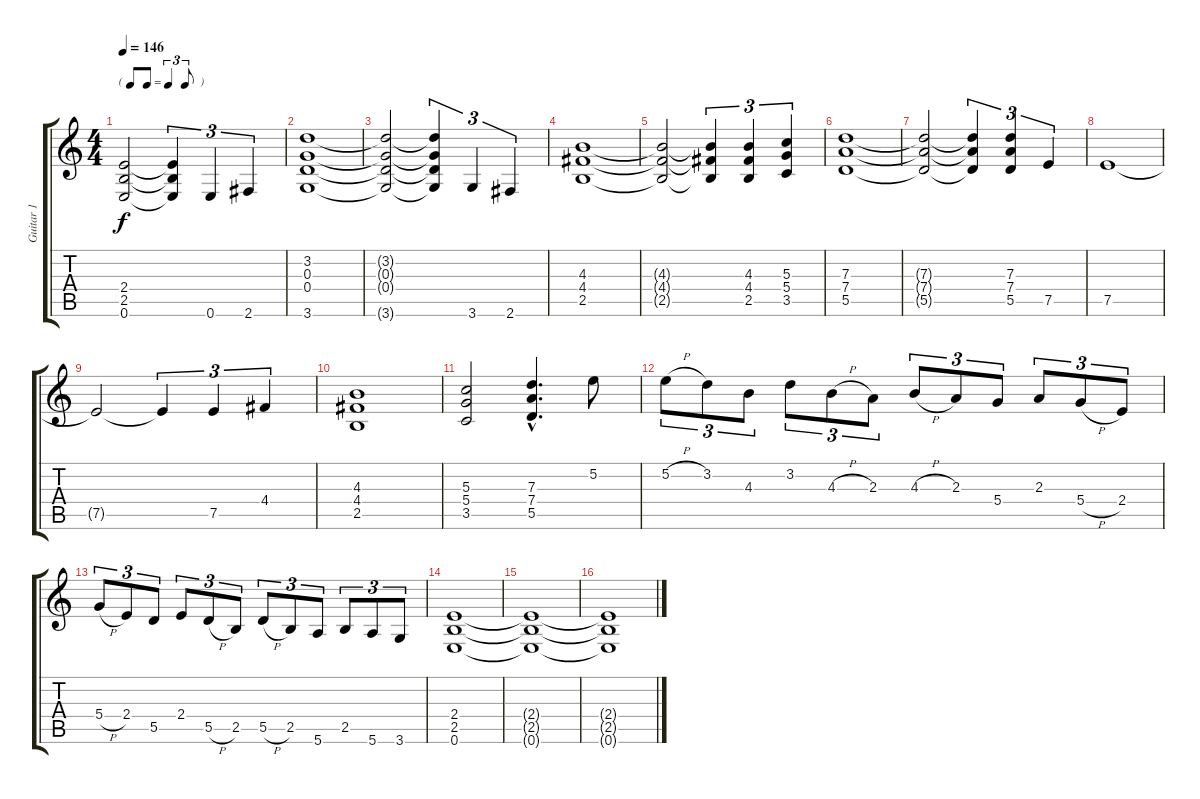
\track ("Guitar 1" "Guitar 1") {instrument overdrivenguitar}
\staff {score tabs}
\tuning (E4 B3 G3 D3 A2 E2) {hide}
\ts (4 4)
\tf triplet8th
\tempo 146
\clef g2
\ks c
(2.4{t} 2.5{t} 0.6{t}).2{dy f} (2.4{t} 2.5{t} 0.6{t}).4{tu (3 2)} 0.6.4{tu (3 2)} 2.6.4{tu (3 2)} |
(3.2 0.3 0.4 3.6).1 |
(3.2{t} 0.3{t} 0.4{t} 3.6{t}).2 (3.2{t} 0.3{t} 0.4{t} 3.6{t}).4{tu (3 2)} 3.6.4{tu (3 2)} 2.6.4{tu (3 2)} |
(4.3 4.4 2.5).1 |
(4.3{t} 4.4{t} 2.5{t}).2 (4.3{t} 4.4{t} 2.5{t}).4{tu (3 2)} (4.3 4.4 2.5).4{tu (3 2)} (5.3 5.4 3.5).4{tu (3 2)} |
(7.3 7.4 5.5).1 |
(7.3{t} 7.4{t} 5.5{t}).2 (7.3{t} 7.4{t} 5.5{t}).4{tu (3 2)} (7.3 7.4 5.5).4{tu (3 2)} 7.5.4{tu (3 2)} |
7.5.1 |
7.5{t}.2 7.5{t}.4{tu (3 2)} 7.5.4{tu (3 2)} 4.4.4{tu (3 2)} |
(4.3 4.4 2.5).1 |
(5.3 5.4 3.5).2 (7.3{hac} 7.4{hac} 5.5{hac}).4{d} 5.2.8 |
5.2{h}.8{tu (3 2)} 3.2.8{tu (3 2)} 4.3.8{tu (3 2)} 3.2.8{tu (3 2)} 4.3{h}.8{tu (3 2)} 2.3.8{tu (3 2)} 4.3{h}.8{tu (3 2)} 2.3.8{tu (3 2)} 5.4.8{tu (3 2)} 2.3.8{tu (3 2)} 5.4{h}.8{tu (3 2)} 2.4.8{tu (3 2)} |
5.4{h}.8{tu (3 2)} 2.4.8{tu (3 2)} 5.5.8{tu (3 2)} 2.4.8{tu (3 2)} 5.5{h}.8{tu (3 2)} 2.5.8{tu (3 2)} 5.5{h}.8{tu (3 2)} 2.5.8{tu (3 2)} 5.6.8{tu (3 2)} 2.5.8{tu (3 2)} 5.6.8{tu (3 2)} 3.6.8{tu (3 2)} |
(2.4 2.5 0.6).1 |
(2.4{t} 2.5{t} 0.6{t}).1 |
(2.4{t} 2.5{t} 0.6{t}).1
